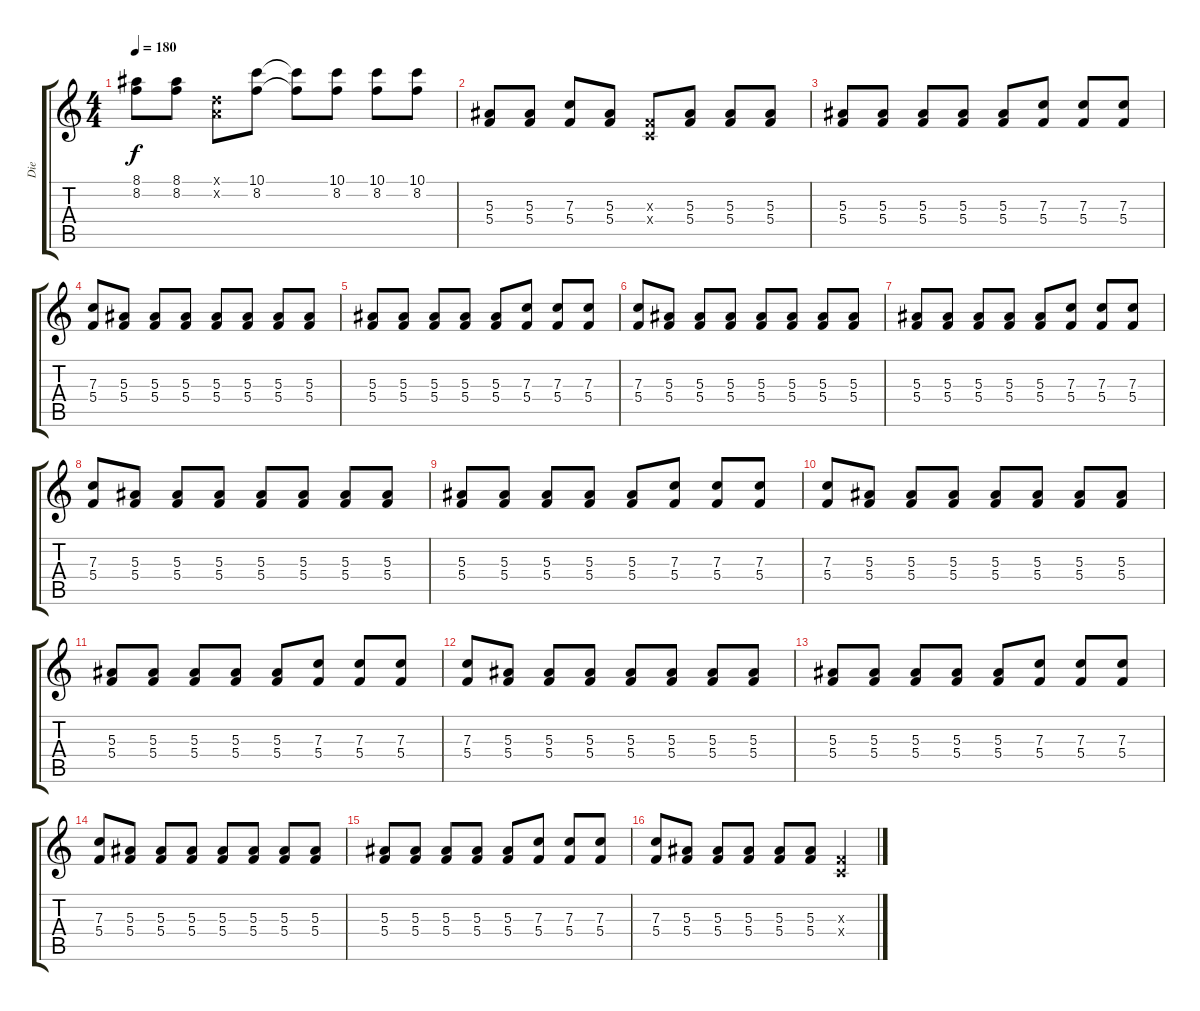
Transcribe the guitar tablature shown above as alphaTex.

\track ("Die" "Die") {instrument distortionguitar}
\staff {score tabs}
\tuning (D4 A3 F3 C3 G2 D2) {hide}
\ts (4 4)
\tempo 180
\clef g2
\ks c
(8.1{t} 8.2{t}).8{dy f} (8.1 8.2).8 (0.1{x} 0.2{x}).8 (10.1 8.2).8 (10.1{t} 8.2{t}).8 (10.1 8.2).8 (10.1 8.2).8 (10.1 8.2).8 |
(5.3 5.4).8 (5.3 5.4).8 (7.3 5.4).8 (5.3 5.4).8 (0.3{x} 0.4{x}).8 (5.3 5.4).8 (5.3 5.4).8 (5.3 5.4).8 |
(5.3 5.4).8 (5.3 5.4).8 (5.3 5.4).8 (5.3 5.4).8 (5.3 5.4).8 (7.3 5.4).8 (7.3 5.4).8 (7.3 5.4).8 |
(7.3 5.4).8 (5.3 5.4).8 (5.3 5.4).8 (5.3 5.4).8 (5.3 5.4).8 (5.3 5.4).8 (5.3 5.4).8 (5.3 5.4).8 |
(5.3 5.4).8 (5.3 5.4).8 (5.3 5.4).8 (5.3 5.4).8 (5.3 5.4).8 (7.3 5.4).8 (7.3 5.4).8 (7.3 5.4).8 |
(7.3 5.4).8 (5.3 5.4).8 (5.3 5.4).8 (5.3 5.4).8 (5.3 5.4).8 (5.3 5.4).8 (5.3 5.4).8 (5.3 5.4).8 |
(5.3 5.4).8 (5.3 5.4).8 (5.3 5.4).8 (5.3 5.4).8 (5.3 5.4).8 (7.3 5.4).8 (7.3 5.4).8 (7.3 5.4).8 |
(7.3 5.4).8 (5.3 5.4).8 (5.3 5.4).8 (5.3 5.4).8 (5.3 5.4).8 (5.3 5.4).8 (5.3 5.4).8 (5.3 5.4).8 |
(5.3 5.4).8 (5.3 5.4).8 (5.3 5.4).8 (5.3 5.4).8 (5.3 5.4).8 (7.3 5.4).8 (7.3 5.4).8 (7.3 5.4).8 |
(7.3 5.4).8 (5.3 5.4).8 (5.3 5.4).8 (5.3 5.4).8 (5.3 5.4).8 (5.3 5.4).8 (5.3 5.4).8 (5.3 5.4).8 |
(5.3 5.4).8 (5.3 5.4).8 (5.3 5.4).8 (5.3 5.4).8 (5.3 5.4).8 (7.3 5.4).8 (7.3 5.4).8 (7.3 5.4).8 |
(7.3 5.4).8 (5.3 5.4).8 (5.3 5.4).8 (5.3 5.4).8 (5.3 5.4).8 (5.3 5.4).8 (5.3 5.4).8 (5.3 5.4).8 |
(5.3 5.4).8 (5.3 5.4).8 (5.3 5.4).8 (5.3 5.4).8 (5.3 5.4).8 (7.3 5.4).8 (7.3 5.4).8 (7.3 5.4).8 |
(7.3 5.4).8 (5.3 5.4).8 (5.3 5.4).8 (5.3 5.4).8 (5.3 5.4).8 (5.3 5.4).8 (5.3 5.4).8 (5.3 5.4).8 |
(5.3 5.4).8 (5.3 5.4).8 (5.3 5.4).8 (5.3 5.4).8 (5.3 5.4).8 (7.3 5.4).8 (7.3 5.4).8 (7.3 5.4).8 |
(7.3 5.4).8 (5.3 5.4).8 (5.3 5.4).8 (5.3 5.4).8 (5.3 5.4).8 (5.3 5.4).8 (0.3{x} 0.4{x}).4
